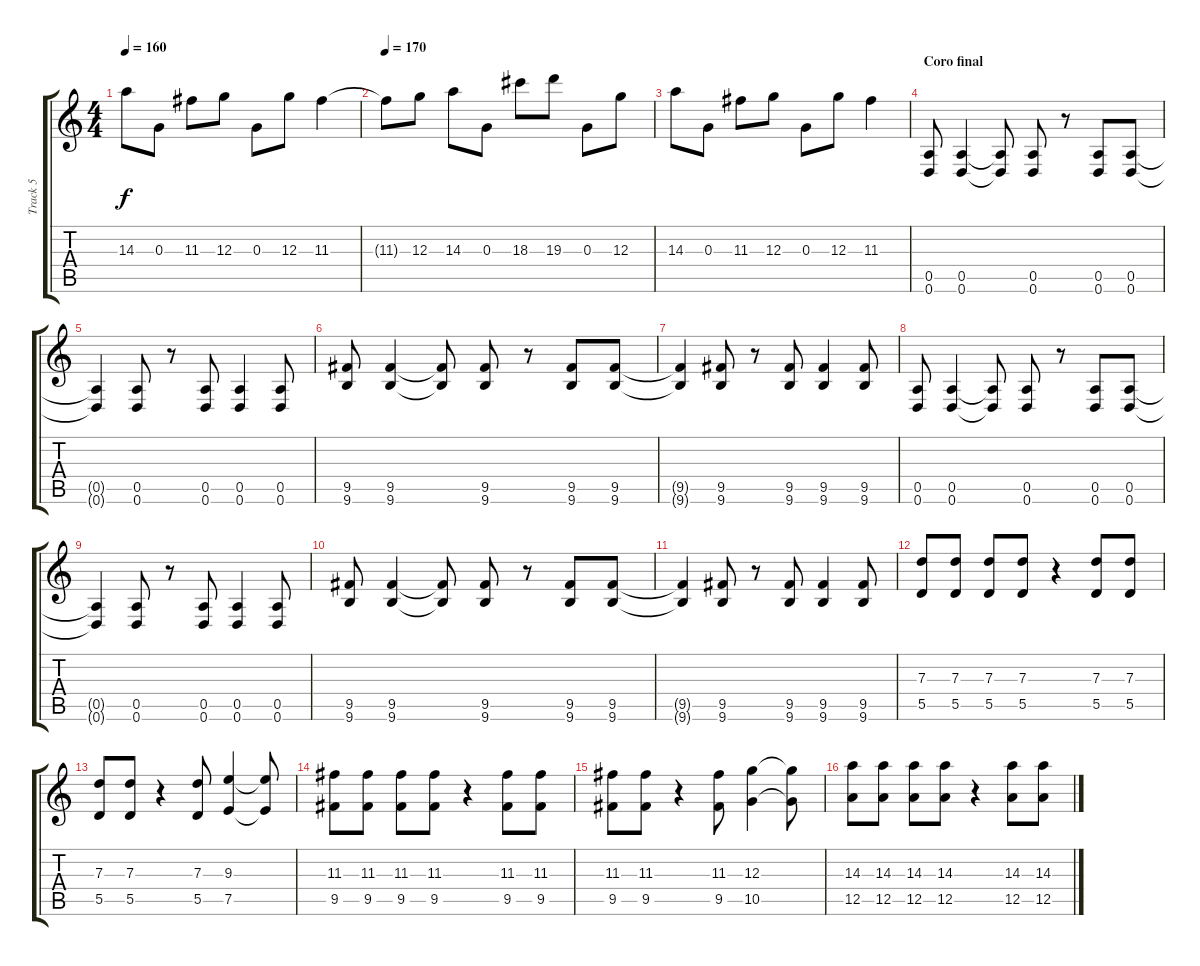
\track ("Track 5" "Track 5") {instrument distortionguitar}
\staff {score tabs}
\tuning (E4 B3 G3 D3 A2 D2) {hide}
\ts (4 4)
\tempo 160
\clef g2
\ks c
14.3.8{dy f} 0.3.8 11.3.8 12.3.8 0.3.8 12.3.8 11.3.4 |
\tempo 170
11.3{t}.8 12.3.8 14.3.8 0.3.8 18.3.8 19.3.8 0.3.8 12.3.8 |
14.3.8 0.3.8 11.3.8 12.3.8 0.3.8 12.3.8 11.3.4 |
\section ("" "Coro final")
(0.5 0.6).8 (0.5 0.6).4 (0.5{t} 0.6{t}).8 (0.5 0.6).8 r.8 (0.5 0.6).8 (0.5 0.6).8 |
(0.5{t} 0.6{t}).4 (0.5 0.6).8 r.8 (0.5 0.6).8 (0.5 0.6).4 (0.5 0.6).8 |
(9.5 9.6).8 (9.5 9.6).4 (9.5{t} 9.6{t}).8 (9.5 9.6).8 r.8 (9.5 9.6).8 (9.5 9.6).8 |
(9.5{t} 9.6{t}).4 (9.5 9.6).8 r.8 (9.5 9.6).8 (9.5 9.6).4 (9.5 9.6).8 |
(0.5 0.6).8 (0.5 0.6).4 (0.5{t} 0.6{t}).8 (0.5 0.6).8 r.8 (0.5 0.6).8 (0.5 0.6).8 |
(0.5{t} 0.6{t}).4 (0.5 0.6).8 r.8 (0.5 0.6).8 (0.5 0.6).4 (0.5 0.6).8 |
(9.5 9.6).8 (9.5 9.6).4 (9.5{t} 9.6{t}).8 (9.5 9.6).8 r.8 (9.5 9.6).8 (9.5 9.6).8 |
(9.5{t} 9.6{t}).4 (9.5 9.6).8 r.8 (9.5 9.6).8 (9.5 9.6).4 (9.5 9.6).8 |
(7.3 5.5).8 (7.3 5.5).8 (7.3 5.5).8 (7.3 5.5).8 r.4 (7.3 5.5).8 (7.3 5.5).8 |
(7.3 5.5).8 (7.3 5.5).8 r.4 (7.3 5.5).8 (9.3 7.5).4 (9.3{t} 7.5{t}).8 |
(11.3 9.5).8 (11.3 9.5).8 (11.3 9.5).8 (11.3 9.5).8 r.4 (11.3 9.5).8 (11.3 9.5).8 |
(11.3 9.5).8 (11.3 9.5).8 r.4 (11.3 9.5).8 (12.3 10.5).4 (12.3{t} 10.5{t}).8 |
(14.3 12.5).8 (14.3 12.5).8 (14.3 12.5).8 (14.3 12.5).8 r.4 (14.3 12.5).8 (14.3 12.5).8
